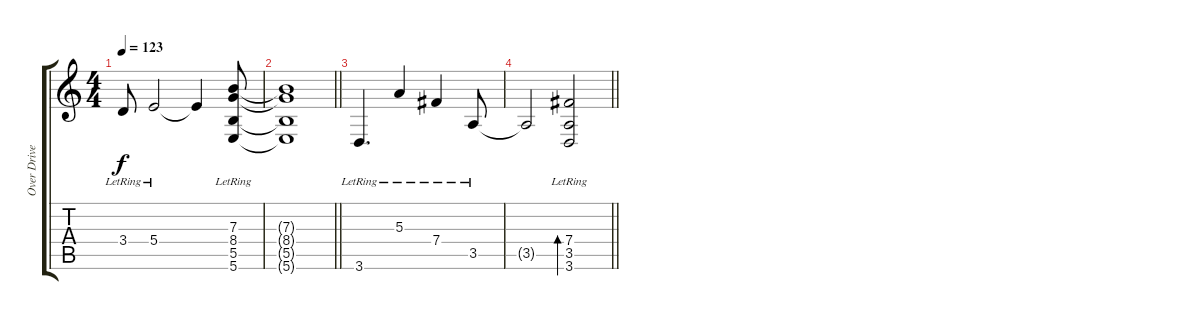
\track ("Over Driver 3" "Over Drive") {instrument electricguitarjazz}
\staff {score tabs}
\tuning (Db4 Ab3 E3 B2 Gb2 B1) {hide}
\ts (4 4)
\tempo 123
\clef g2
\ks aminor
3.4{lr}.8{dy f} 5.4{lr}.2 5.4{t}.4 (7.3{lr} 8.4{lr} 5.5{lr} 5.6{lr}).8 |
\barLineRight lightlight
(7.3{t} 8.4{t} 5.5{t} 5.6{t}).1 |
3.6{lr}.4{d} 5.3{lr}.4 7.4{lr}.4 3.5{lr}.8 |
\barLineRight lightlight
3.5{t}.2 (7.4{lr} 3.5{lr} 3.6{lr}).2{bd 120}
